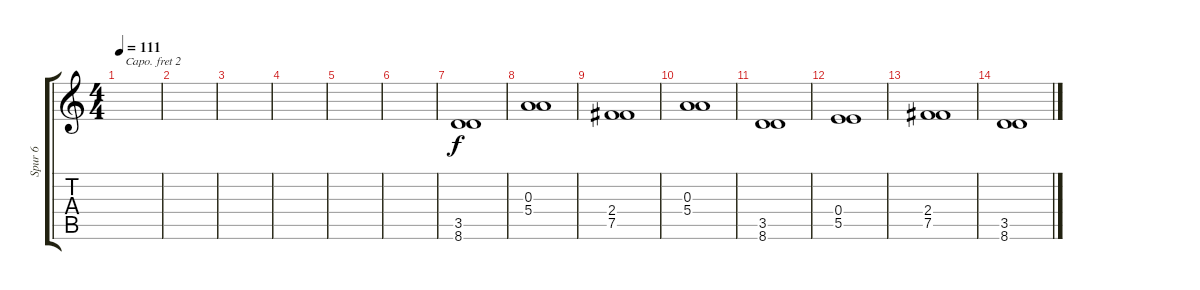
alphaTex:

\track ("Spur 6" "Spur 6") {instrument flute}
\staff {score tabs}
\capo 2
\tuning (E5 B4 G4 D4 A3 E3) {hide}
\ts (4 4)
\tempo 111
\clef g2
\ks c
|
|
|
|
|
|
(3.5 8.6).1 |
(0.3 5.4).1 |
(2.4 7.5).1 |
(0.3 5.4).1 |
(3.5 8.6).1 |
(0.4 5.5).1 |
(2.4 7.5).1 |
(3.5 8.6).1
